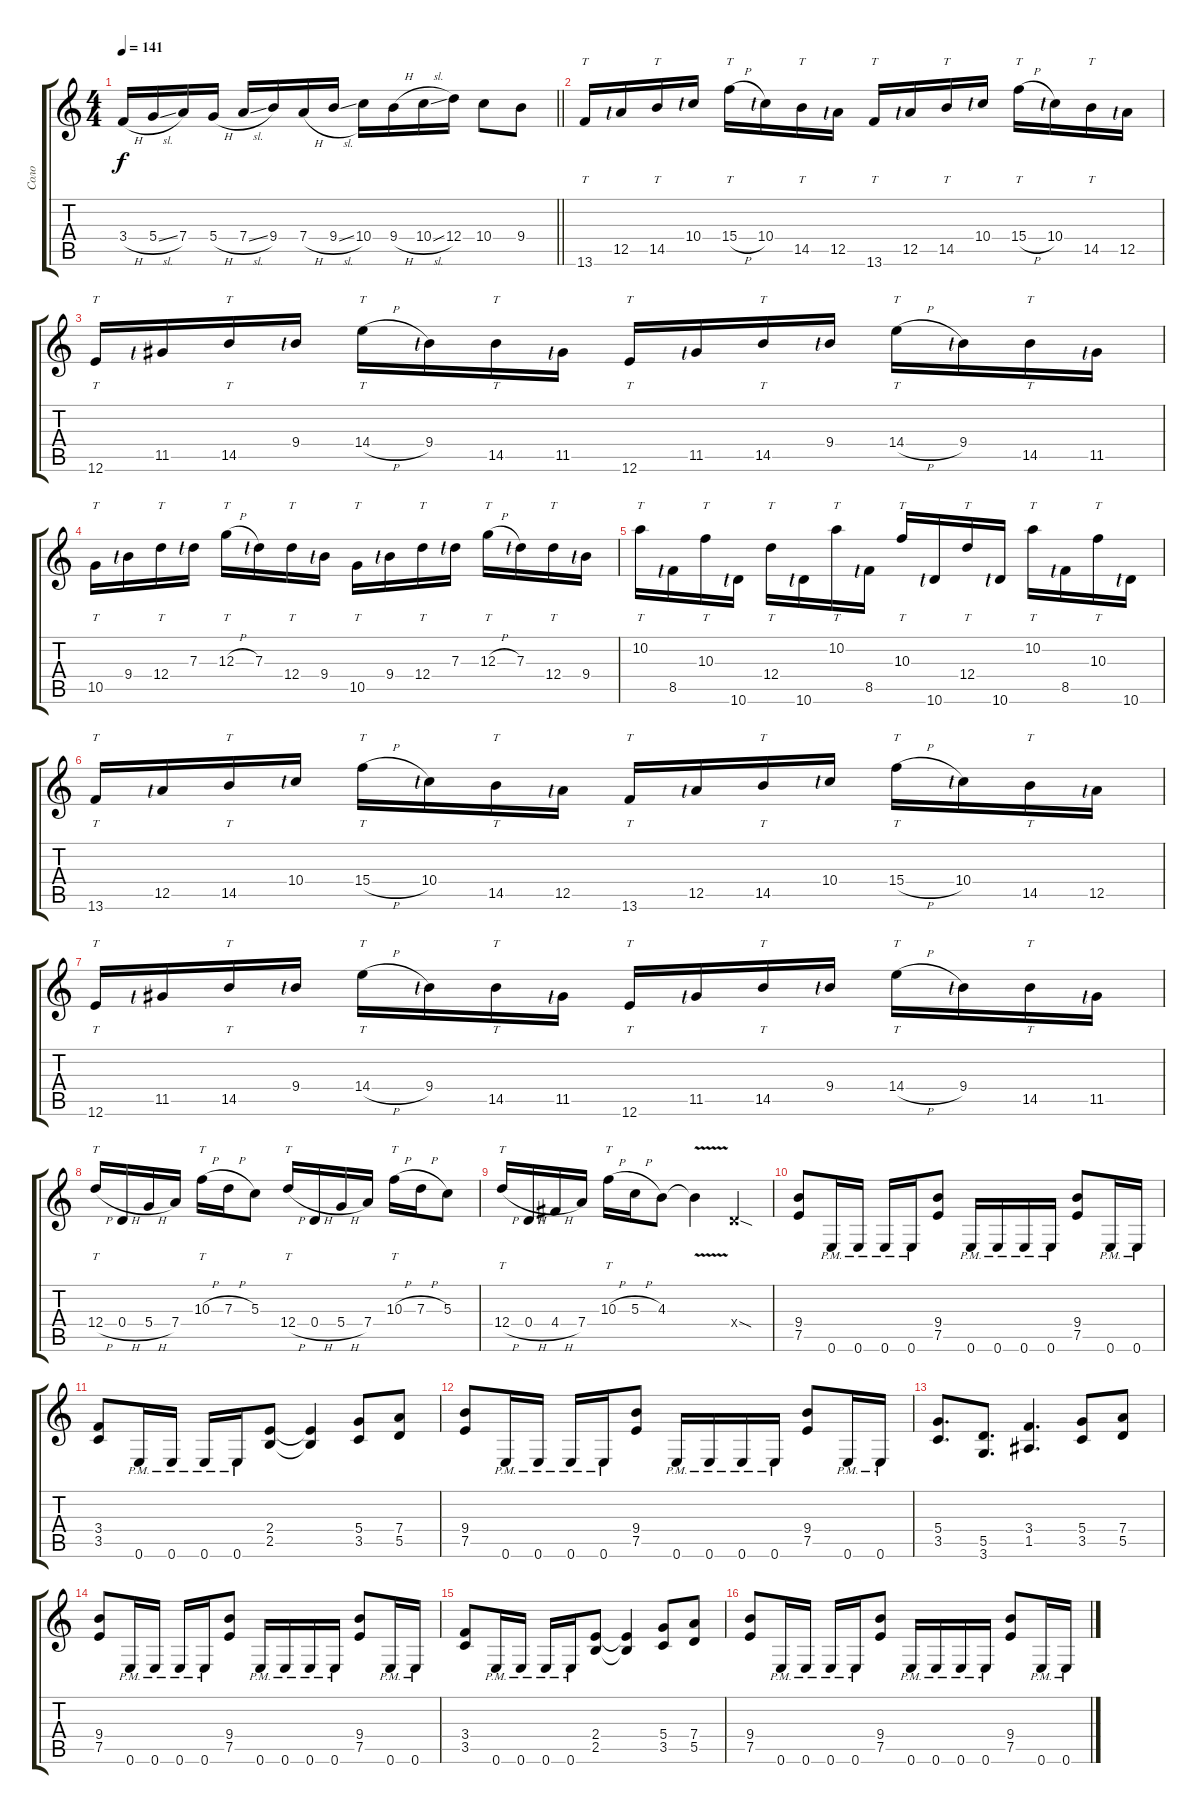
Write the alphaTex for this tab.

\track ("Соло" "Соло") {instrument distortionguitar}
\staff {score tabs}
\tuning (E4 B3 G3 D3 A2 E2) {hide}
\ts (4 4)
\tempo 141
\clef g2
\barLineRight lightlight
\ks c
3.4{h}.16{dy f} 5.4{sl}.16 7.4.16 5.4{h}.16 7.4{sl}.16 9.4.16 7.4{h}.16 9.4{sl}.16 10.4.16 9.4{h}.16 10.4{sl}.16 12.4.16 10.4.8 9.4.8 |
13.6.16{tt} 12.5{lf 1}.16 14.5.16{tt} 10.4{lf 1}.16 15.4{h}.16{tt} 10.4{lf 1}.16 14.5.16{tt} 12.5{lf 1}.16 13.6.16{tt} 12.5{lf 1}.16 14.5.16{tt} 10.4{lf 1}.16 15.4{h}.16{tt} 10.4{lf 1}.16 14.5.16{tt} 12.5{lf 1}.16 |
12.6.16{tt} 11.5{lf 1}.16 14.5.16{tt} 9.4{lf 1}.16 14.4{h}.16{tt} 9.4{lf 1}.16 14.5.16{tt} 11.5{lf 1}.16 12.6.16{tt} 11.5{lf 1}.16 14.5.16{tt} 9.4{lf 1}.16 14.4{h}.16{tt} 9.4{lf 1}.16 14.5.16{tt} 11.5{lf 1}.16 |
10.5.16{tt} 9.4{lf 1}.16 12.4.16{tt} 7.3{lf 1}.16 12.3{h}.16{tt} 7.3{lf 1}.16 12.4.16{tt} 9.4{lf 1}.16 10.5.16{tt} 9.4{lf 1}.16 12.4.16{tt} 7.3{lf 1}.16 12.3{h}.16{tt} 7.3{lf 1}.16 12.4.16{tt} 9.4{lf 1}.16 |
10.2.16{tt} 8.5{lf 1}.16 10.3.16{tt} 10.6{lf 1}.16 12.4.16{tt} 10.6{lf 1}.16 10.2.16{tt} 8.5{lf 1}.16 10.3.16{tt} 10.6{lf 1}.16 12.4.16{tt} 10.6{lf 1}.16 10.2.16{tt} 8.5{lf 1}.16 10.3.16{tt} 10.6{lf 1}.16 |
13.6.16{tt} 12.5{lf 1}.16 14.5.16{tt} 10.4{lf 1}.16 15.4{h}.16{tt} 10.4{lf 1}.16 14.5.16{tt} 12.5{lf 1}.16 13.6.16{tt} 12.5{lf 1}.16 14.5.16{tt} 10.4{lf 1}.16 15.4{h}.16{tt} 10.4{lf 1}.16 14.5.16{tt} 12.5{lf 1}.16 |
12.6.16{tt} 11.5{lf 1}.16 14.5.16{tt} 9.4{lf 1}.16 14.4{h}.16{tt} 9.4{lf 1}.16 14.5.16{tt} 11.5{lf 1}.16 12.6.16{tt} 11.5{lf 1}.16 14.5.16{tt} 9.4{lf 1}.16 14.4{h}.16{tt} 9.4{lf 1}.16 14.5.16{tt} 11.5{lf 1}.16 |
12.4{h}.16{tt} 0.4{h}.16 5.4{h}.16 7.4.16 10.3{h}.16{tt} 7.3{h}.16 5.3.8 12.4{h}.16{tt} 0.4{h}.16 5.4{h}.16 7.4.16 10.3{h}.16{tt} 7.3{h}.16 5.3.8 |
12.4{h}.16{tt} 0.4{h}.16 4.4{h}.16 7.4.16 10.3{h}.16{tt} 5.3{h}.16 4.3.8 4.3{v t}.4 0.4{sod x}.4 |
(9.4 7.5).8 0.6{pm}.16 0.6{pm}.16 0.6{pm}.16 0.6{pm}.16 (9.4 7.5).8 0.6{pm}.16 0.6{pm}.16 0.6{pm}.16 0.6{pm}.16 (9.4 7.5).8 0.6{pm}.16 0.6{pm}.16 |
(3.4 3.5).8 0.6{pm}.16 0.6{pm}.16 0.6{pm}.16 0.6{pm}.16 (2.4 2.5).8 (2.4{t} 2.5{t}).4 (5.4 3.5).8 (7.4 5.5).8 |
(9.4 7.5).8 0.6{pm}.16 0.6{pm}.16 0.6{pm}.16 0.6{pm}.16 (9.4 7.5).8 0.6{pm}.16 0.6{pm}.16 0.6{pm}.16 0.6{pm}.16 (9.4 7.5).8 0.6{pm}.16 0.6{pm}.16 |
(5.4 3.5).8{d} (5.5 3.6).8{d} (3.4 1.5).4{d} (5.4 3.5).8 (7.4 5.5).8 |
(9.4 7.5).8 0.6{pm}.16 0.6{pm}.16 0.6{pm}.16 0.6{pm}.16 (9.4 7.5).8 0.6{pm}.16 0.6{pm}.16 0.6{pm}.16 0.6{pm}.16 (9.4 7.5).8 0.6{pm}.16 0.6{pm}.16 |
(3.4 3.5).8 0.6{pm}.16 0.6{pm}.16 0.6{pm}.16 0.6{pm}.16 (2.4 2.5).8 (2.4{t} 2.5{t}).4 (5.4 3.5).8 (7.4 5.5).8 |
(9.4 7.5).8 0.6{pm}.16 0.6{pm}.16 0.6{pm}.16 0.6{pm}.16 (9.4 7.5).8 0.6{pm}.16 0.6{pm}.16 0.6{pm}.16 0.6{pm}.16 (9.4 7.5).8 0.6{pm}.16 0.6{pm}.16
